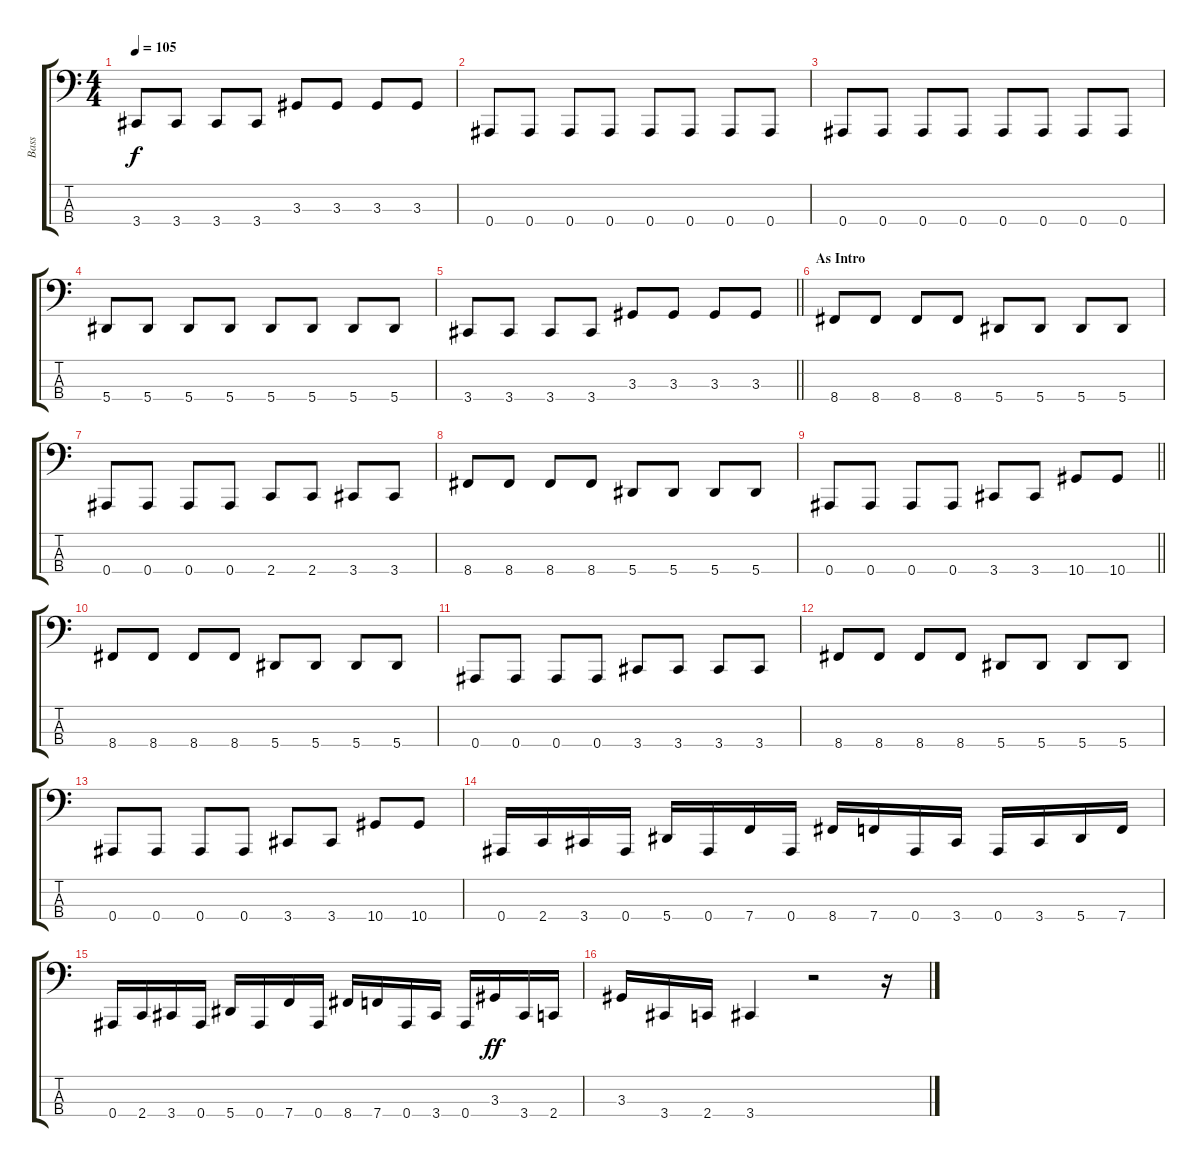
\track ("Bass" "Bass") {instrument electricbasspick}
\staff {score tabs}
\tuning (Eb2 Bb1 F1 Bb0) {hide}
\ts (4 4)
\tempo 105
\clef f4
\ks c
3.4.8{dy f} 3.4.8 3.4.8 3.4.8 3.3.8 3.3.8 3.3.8 3.3.8 |
0.4.8 0.4.8 0.4.8 0.4.8 0.4.8 0.4.8 0.4.8 0.4.8 |
0.4.8 0.4.8 0.4.8 0.4.8 0.4.8 0.4.8 0.4.8 0.4.8 |
5.4.8 5.4.8 5.4.8 5.4.8 5.4.8 5.4.8 5.4.8 5.4.8 |
\barLineRight lightlight
3.4.8 3.4.8 3.4.8 3.4.8 3.3.8 3.3.8 3.3.8 3.3.8 |
\section ("" "As Intro")
8.4.8 8.4.8 8.4.8 8.4.8 5.4.8 5.4.8 5.4.8 5.4.8 |
0.4.8 0.4.8 0.4.8 0.4.8 2.4.8 2.4.8 3.4.8 3.4.8 |
8.4.8 8.4.8 8.4.8 8.4.8 5.4.8 5.4.8 5.4.8 5.4.8 |
\barLineRight lightlight
0.4.8 0.4.8 0.4.8 0.4.8 3.4.8 3.4.8 10.4.8 10.4.8 |
8.4.8 8.4.8 8.4.8 8.4.8 5.4.8 5.4.8 5.4.8 5.4.8 |
0.4.8 0.4.8 0.4.8 0.4.8 3.4.8 3.4.8 3.4.8 3.4.8 |
8.4.8 8.4.8 8.4.8 8.4.8 5.4.8 5.4.8 5.4.8 5.4.8 |
0.4.8 0.4.8 0.4.8 0.4.8 3.4.8 3.4.8 10.4.8 10.4.8 |
0.4.16 2.4.16 3.4.16 0.4.16 5.4.16 0.4.16 7.4.16 0.4.16 8.4.16 7.4.16 0.4.16 3.4.16 0.4.16 3.4.16 5.4.16 7.4.16 |
0.4.16 2.4.16 3.4.16 0.4.16 5.4.16 0.4.16 7.4.16 0.4.16 8.4.16 7.4.16 0.4.16 3.4.16 0.4.16 3.3.16{dy ff} 3.4.16 2.4.16 |
3.3.16 3.4.16 2.4.16 3.4.4 r.2 r.16
